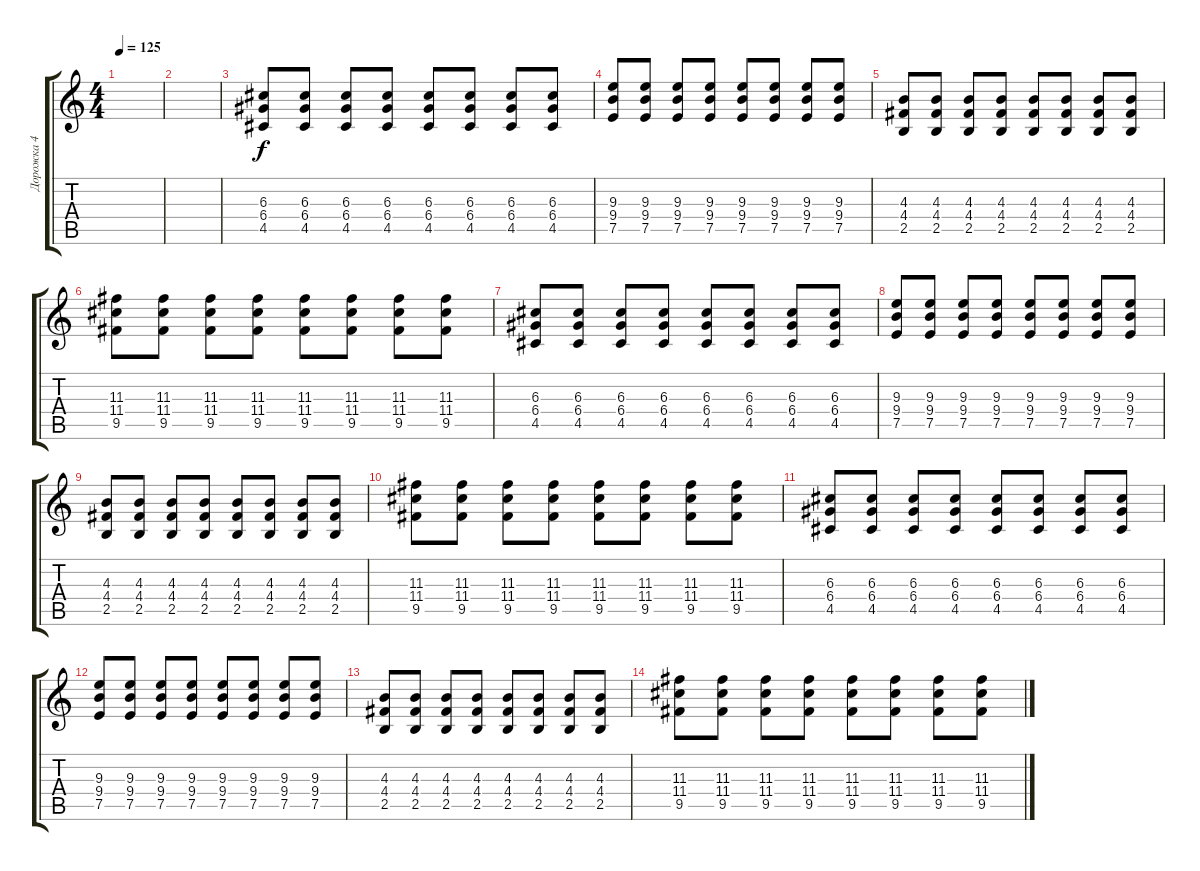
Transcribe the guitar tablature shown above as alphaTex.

\track ("Дорожка 4" "Дорожка 4") {instrument distortionguitar}
\staff {score tabs}
\tuning (E4 B3 G3 D3 A2 E2) {hide}
\ts (4 4)
\tempo 125
\clef g2
\ks c
|
|
(6.3 6.4 4.5).8 (6.3 6.4 4.5).8 (6.3 6.4 4.5).8 (6.3 6.4 4.5).8 (6.3 6.4 4.5).8 (6.3 6.4 4.5).8 (6.3 6.4 4.5).8 (6.3 6.4 4.5).8 |
(9.3 9.4 7.5).8 (9.3 9.4 7.5).8 (9.3 9.4 7.5).8 (9.3 9.4 7.5).8 (9.3 9.4 7.5).8 (9.3 9.4 7.5).8 (9.3 9.4 7.5).8 (9.3 9.4 7.5).8 |
(4.3 4.4 2.5).8 (4.3 4.4 2.5).8 (4.3 4.4 2.5).8 (4.3 4.4 2.5).8 (4.3 4.4 2.5).8 (4.3 4.4 2.5).8 (4.3 4.4 2.5).8 (4.3 4.4 2.5).8 |
(11.3 11.4 9.5).8 (11.3 11.4 9.5).8 (11.3 11.4 9.5).8 (11.3 11.4 9.5).8 (11.3 11.4 9.5).8 (11.3 11.4 9.5).8 (11.3 11.4 9.5).8 (11.3 11.4 9.5).8 |
(6.3 6.4 4.5).8 (6.3 6.4 4.5).8 (6.3 6.4 4.5).8 (6.3 6.4 4.5).8 (6.3 6.4 4.5).8 (6.3 6.4 4.5).8 (6.3 6.4 4.5).8 (6.3 6.4 4.5).8 |
(9.3 9.4 7.5).8 (9.3 9.4 7.5).8 (9.3 9.4 7.5).8 (9.3 9.4 7.5).8 (9.3 9.4 7.5).8 (9.3 9.4 7.5).8 (9.3 9.4 7.5).8 (9.3 9.4 7.5).8 |
(4.3 4.4 2.5).8 (4.3 4.4 2.5).8 (4.3 4.4 2.5).8 (4.3 4.4 2.5).8 (4.3 4.4 2.5).8 (4.3 4.4 2.5).8 (4.3 4.4 2.5).8 (4.3 4.4 2.5).8 |
(11.3 11.4 9.5).8 (11.3 11.4 9.5).8 (11.3 11.4 9.5).8 (11.3 11.4 9.5).8 (11.3 11.4 9.5).8 (11.3 11.4 9.5).8 (11.3 11.4 9.5).8 (11.3 11.4 9.5).8 |
(6.3 6.4 4.5).8 (6.3 6.4 4.5).8 (6.3 6.4 4.5).8 (6.3 6.4 4.5).8 (6.3 6.4 4.5).8 (6.3 6.4 4.5).8 (6.3 6.4 4.5).8 (6.3 6.4 4.5).8 |
(9.3 9.4 7.5).8 (9.3 9.4 7.5).8 (9.3 9.4 7.5).8 (9.3 9.4 7.5).8 (9.3 9.4 7.5).8 (9.3 9.4 7.5).8 (9.3 9.4 7.5).8 (9.3 9.4 7.5).8 |
(4.3 4.4 2.5).8 (4.3 4.4 2.5).8 (4.3 4.4 2.5).8 (4.3 4.4 2.5).8 (4.3 4.4 2.5).8 (4.3 4.4 2.5).8 (4.3 4.4 2.5).8 (4.3 4.4 2.5).8 |
(11.3 11.4 9.5).8 (11.3 11.4 9.5).8 (11.3 11.4 9.5).8 (11.3 11.4 9.5).8 (11.3 11.4 9.5).8 (11.3 11.4 9.5).8 (11.3 11.4 9.5).8 (11.3 11.4 9.5).8
